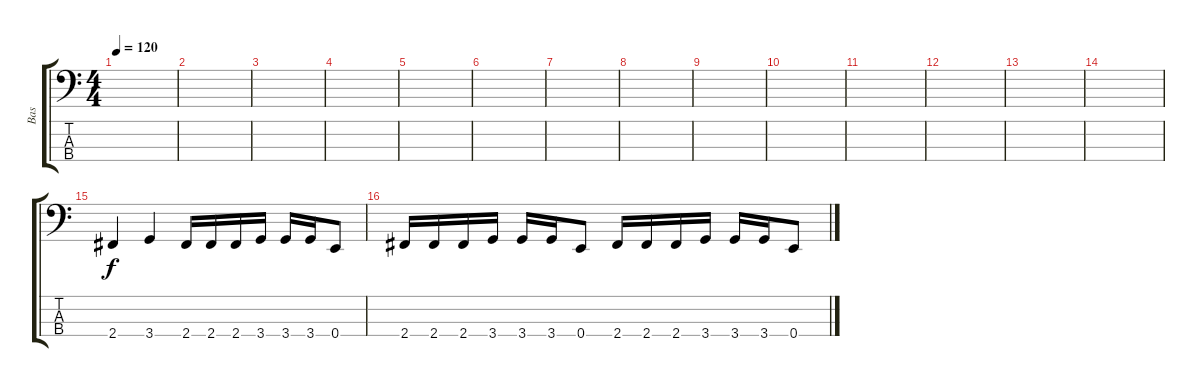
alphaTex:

\track ("Bas" "Bas") {instrument electricbassfinger}
\staff {score tabs}
\tuning (G2 D2 A1 E1) {hide}
\ts (4 4)
\tempo 120
\clef f4
\ks c
|
|
|
|
|
|
|
|
|
|
|
|
|
|
2.4.4 3.4.4 2.4.16 2.4.16 2.4.16 3.4.16 3.4.16 3.4.16 0.4.8 |
2.4.16 2.4.16 2.4.16 3.4.16 3.4.16 3.4.16 0.4.8 2.4.16 2.4.16 2.4.16 3.4.16 3.4.16 3.4.16 0.4.8
